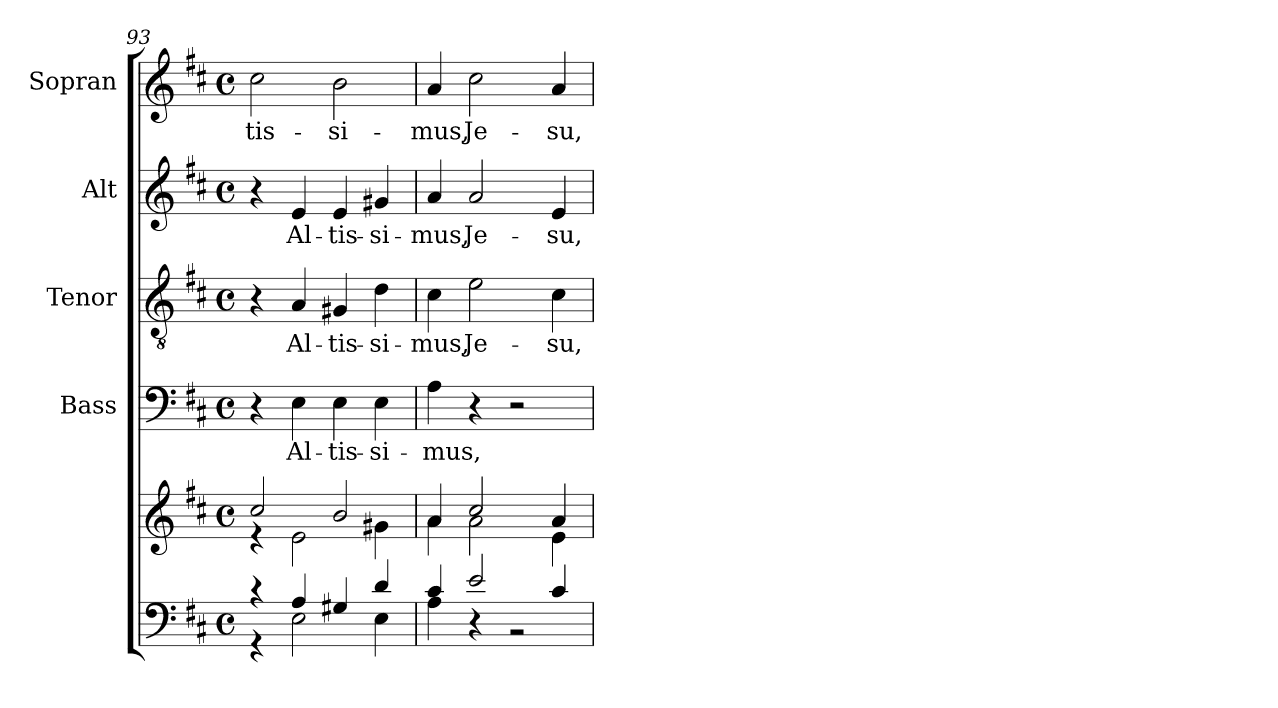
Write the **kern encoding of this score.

**kern	**kern	**kern	**text	**kern	**text	**kern	**text	**kern	**text
*part5	*part5	*part4	*part4	*part3	*part3	*part2	*part2	*part1	*part1
*staff6	*staff5	*staff4	*staff4	*staff3	*staff3	*staff2	*staff2	*staff1	*staff1
*	*	*I"Bass	*	*I"Tenor	*	*I"Alt	*	*I"Sopran	*
*	*	*I'B.	*	*I'T.	*	*I'A.	*	*I'S.	*
*clefF4	*clefG2	*clefF4	*	*clefGv2	*	*clefG2	*	*clefG2	*
*k[f#c#]	*k[f#c#]	*k[f#c#]	*	*k[f#c#]	*	*k[f#c#]	*	*k[f#c#]	*
*D:	*D:	*D:	*	*D:	*	*D:	*	*D:	*
*M4/4	*M4/4	*M4/4	*	*M4/4	*	*M4/4	*	*M4/4	*
*met(c)	*met(c)	*met(c)	*	*met(c)	*	*met(c)	*	*met(c)	*
=93	=93	=93	=93	=93	=93	=93	=93	=93	=93
*^	*^	*	*	*	*	*	*	*	*
!	!	!	!	!	!	!	!	!	!	!	!LO:LY:b
4r	4r	2cc#/	4rd	4r	.	4r	.	4r	.	2cc#\	-tis-
!	!	!	!	!	!LO:LY:b	!	!LO:LY:b	!	!LO:LY:b	!	!
4A/	2E\	.	2e\	4E\	Al-	4A/	Al-	4e/	Al-	.	.
!	!	!	!	!	!LO:LY:b	!	!LO:LY:b	!	!LO:LY:b	!	!LO:LY:b
4G#X/	.	2b/	.	4E\	-tis-	4G#X/	-tis-	4e/	-tis-	2b\	-si-
!	!	!	!	!	!LO:LY:b	!	!LO:LY:b	!	!LO:LY:b	!	!
4d/	4E\	.	4g#X\	4E\	-si-	4d\	-si-	4g#X/	-si-	.	.
=94	=94	=94	=94	=94	=94	=94	=94	=94	=94	=94	=94
!	!	!	!	!	!LO:LY:b	!	!LO:LY:b	!	!LO:LY:b	!	!LO:LY:b
4c#/	4A\	4a/	4a\	4A\	-mus,	4c#\	-mus,	4a/	-mus,	4a/	-mus,
!	!	!	!	!	!	!	!LO:LY:b	!	!LO:LY:b	!	!LO:LY:b
2e!/	4rC	2cc#!/	2a!\	4r	.	2e\	Je-	2a/	Je-	2cc#\	Je-
.	2rBB	.	.	2r	.	.	.	.	.	.	.
!	!	!	!	!	!	!	!LO:LY:b	!	!LO:LY:b	!	!LO:LY:b
4c#!/	.	4a!/	4e!\	.	.	4c#\	-su,	4e/	-su,	4a/	-su,
*v	*v	*	*	*	*	*	*	*	*	*	*
*	*v	*v	*	*	*	*	*	*	*	*
=	=	=	=	=	=	=	=	=	=
*-	*-	*-	*-	*-	*-	*-	*-	*-	*-
